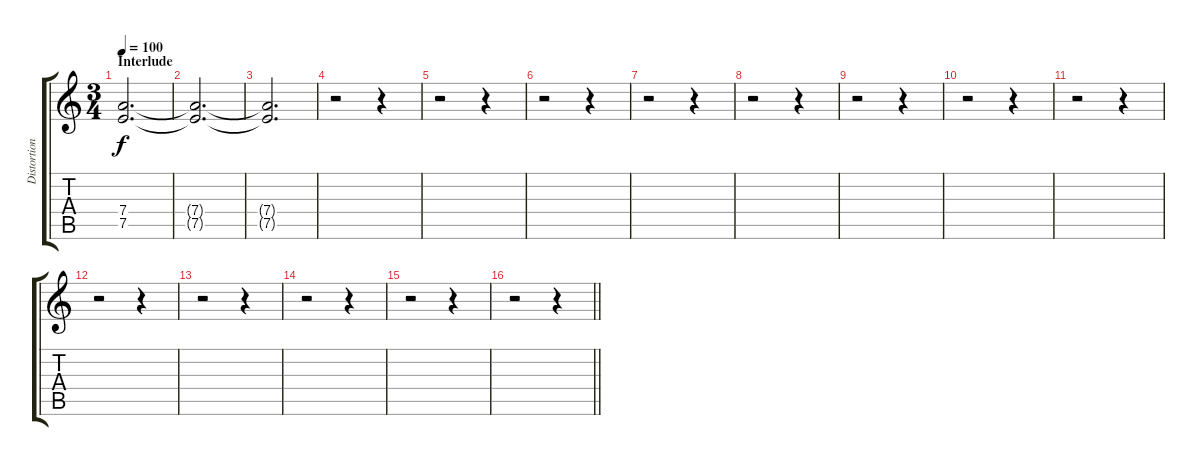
\track ("Distortion Guitar 2" "Distortion") {instrument overdrivenguitar}
\staff {score tabs}
\tuning (E4 B3 G3 D3 A2 E2) {hide}
\ts (3 4)
\section ("" "Interlude")
\tempo 100
\clef g2
\ks aminor
(7.4 7.5).2{d dy f volume 0} |
(7.4{t} 7.5{t}).2{d} |
(7.4{t} 7.5{t}).2{d} |
r.2 r.4 |
r.2 r.4 |
r.2 r.4 |
r.2 r.4 |
r.2 r.4 |
r.2 r.4 |
r.2 r.4 |
r.2 r.4 |
r.2 r.4 |
r.2 r.4 |
r.2 r.4 |
r.2 r.4 |
\barLineRight lightlight
r.2 r.4
